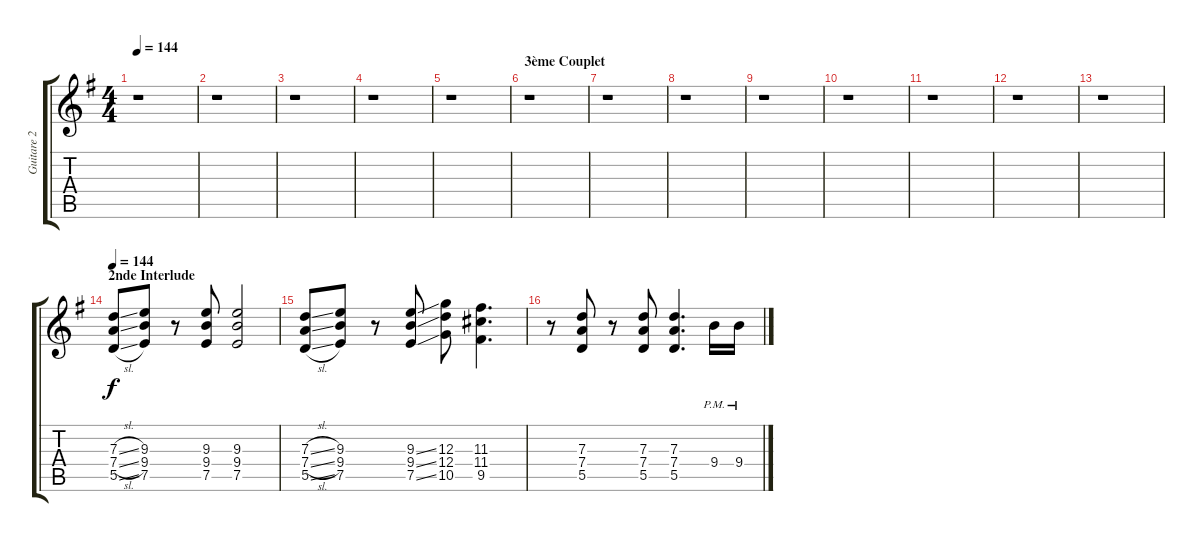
\track ("Guitare 2 " "Guitare 2 ") {instrument distortionguitar}
\staff {score tabs}
\tuning (E4 B3 G3 D3 A2 E2) {hide}
\ts (4 4)
\tempo 144
\clef g2
\ks g
r.1{dy f} |
r.1 |
r.1 |
r.1 |
r.1 |
\section ("" "3ème Couplet")
r.1 |
r.1 |
r.1 |
r.1 |
r.1 |
r.1 |
r.1 |
r.1{volume 6} |
\section ("" "2nde Interlude")
\tempo 144
(7.3{sl} 7.4{sl} 5.5{sl}).8 (9.3 9.4 7.5).8 r.8 (9.3 9.4 7.5).8 (9.3 9.4 7.5).2 |
(7.3{sl} 7.4{sl} 5.5{sl}).8 (9.3 9.4 7.5).8 r.8 (9.3{ss} 9.4{ss} 7.5{ss}).8 (12.3 12.4 10.5).8 (11.3 11.4 9.5).4{d} |
r.8 (7.3 7.4 5.5).8 r.8 (7.3 7.4 5.5).8 (7.3 7.4 5.5).4{d} 9.4{pm}.16 9.4{pm}.16
